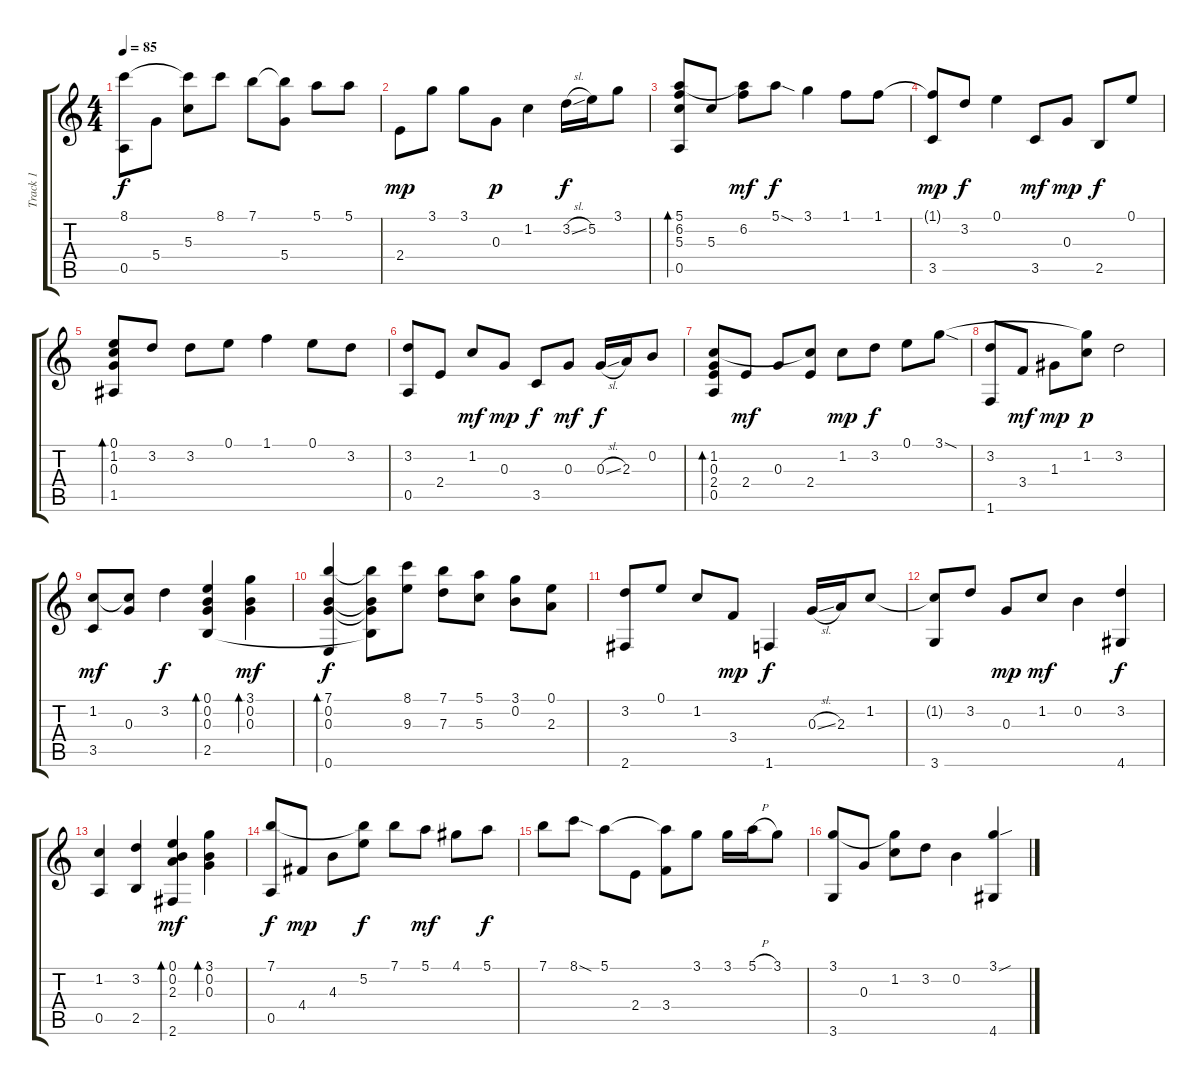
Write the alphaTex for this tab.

\track ("Track 1" "Track 1") {instrument acousticguitarnylon}
\staff {score tabs}
\tuning (E4 B3 G3 D3 A2 E2) {hide}
\ts (4 4)
\tempo 85
\clef g2
\ks c
(8.1 0.5).8{dy f} 5.4.8 (8.1{t} 5.3).8 8.1.8 7.1.8 (7.1{t} 5.4).8 5.1.8 5.1.8 |
2.4.8{dy mp} 3.1.8 3.1.8 0.3.8{dy p} 1.2.4 3.2{sl}.16{dy f} 5.2.16 3.1.8 |
(5.1 6.2 5.3 0.5).8{bd 240} 5.3.8 (5.1{t} 6.2).8{dy mf} 5.1{sod}.8{dy f} 3.1.4 1.1.8 1.1.8 |
(1.1{t} 3.5).8{dy mp} 3.2.8{dy f} 0.1.4 3.5.8{dy mf} 0.3.8{dy mp} 2.5.8{dy f} 0.1.8 |
(0.1 1.2 0.3 1.5).8{bd 240} 3.2.8 3.2.8 0.1.8 1.1.4 0.1.8 3.2.8 |
(3.2 0.5).8 2.4.8 1.2.8{dy mf} 0.3.8{dy mp} 3.5.8{dy f} 0.3.8{dy mf} 0.3{sl}.16{dy f} 2.3.16 0.2.8 |
(1.2 0.3 2.4 0.5).8{bd 480} 2.4.8{dy mf} 0.3.8 (1.2{t} 2.4).8 1.2.8{dy mp} 3.2.8{dy f} 0.1.8 3.1{sod}.8 |
(3.2 1.6).8 3.4.8{dy mf} 1.3.8{dy mp} (3.1{t} 1.2).8{dy p} 3.2.2 |
(1.2 3.5).8{dy mf} (1.2{t} 0.3).8 3.2.4{dy f} (0.1 0.2 0.3 2.5).4{bd 240} (3.1 0.2 0.3).4{bd 240 dy mf} |
(7.1 0.2 0.3 0.6).4{bd 240 dy f} (7.1{t} 0.2{t} 0.3{t} 2.5{t}).8 (8.1 9.3).8 (7.1 7.3).8 (5.1 5.3).8 (3.1 0.2).8 (0.1 2.3).8 |
(3.2 2.6).8 0.1.8 1.2.8 3.4.8{dy mp} 1.6.4{dy f} 0.3{sl}.16 2.3.16 1.2.8 |
(1.2{t} 3.6).8 3.2.8 0.3.8{dy mp} 1.2.8{dy mf} 0.2.4 (3.2 4.6).4{dy f} |
(1.2 0.5).4 (3.2 2.5).4 (0.1 0.2 2.3 2.6).4{bd 240 dy mf} (3.1 0.2 0.3).4{bd 240} |
(7.1 0.5).8{dy f} 4.4.8{dy mp} 4.3.8 (7.1{t} 5.2).8{dy f} 7.1.8 5.1.8{dy mf} 4.1.8 5.1.8{dy f} |
7.1.8 8.1{sod}.8 5.1.8 2.4.8 (5.1{t} 3.4).8 3.1.8 3.1.16 5.1{h}.16 3.1.8 |
(3.1 3.6).8 0.3.8 (3.1{t} 1.2).8 3.2.8 0.2.4 (3.1{sou} 4.6).4
